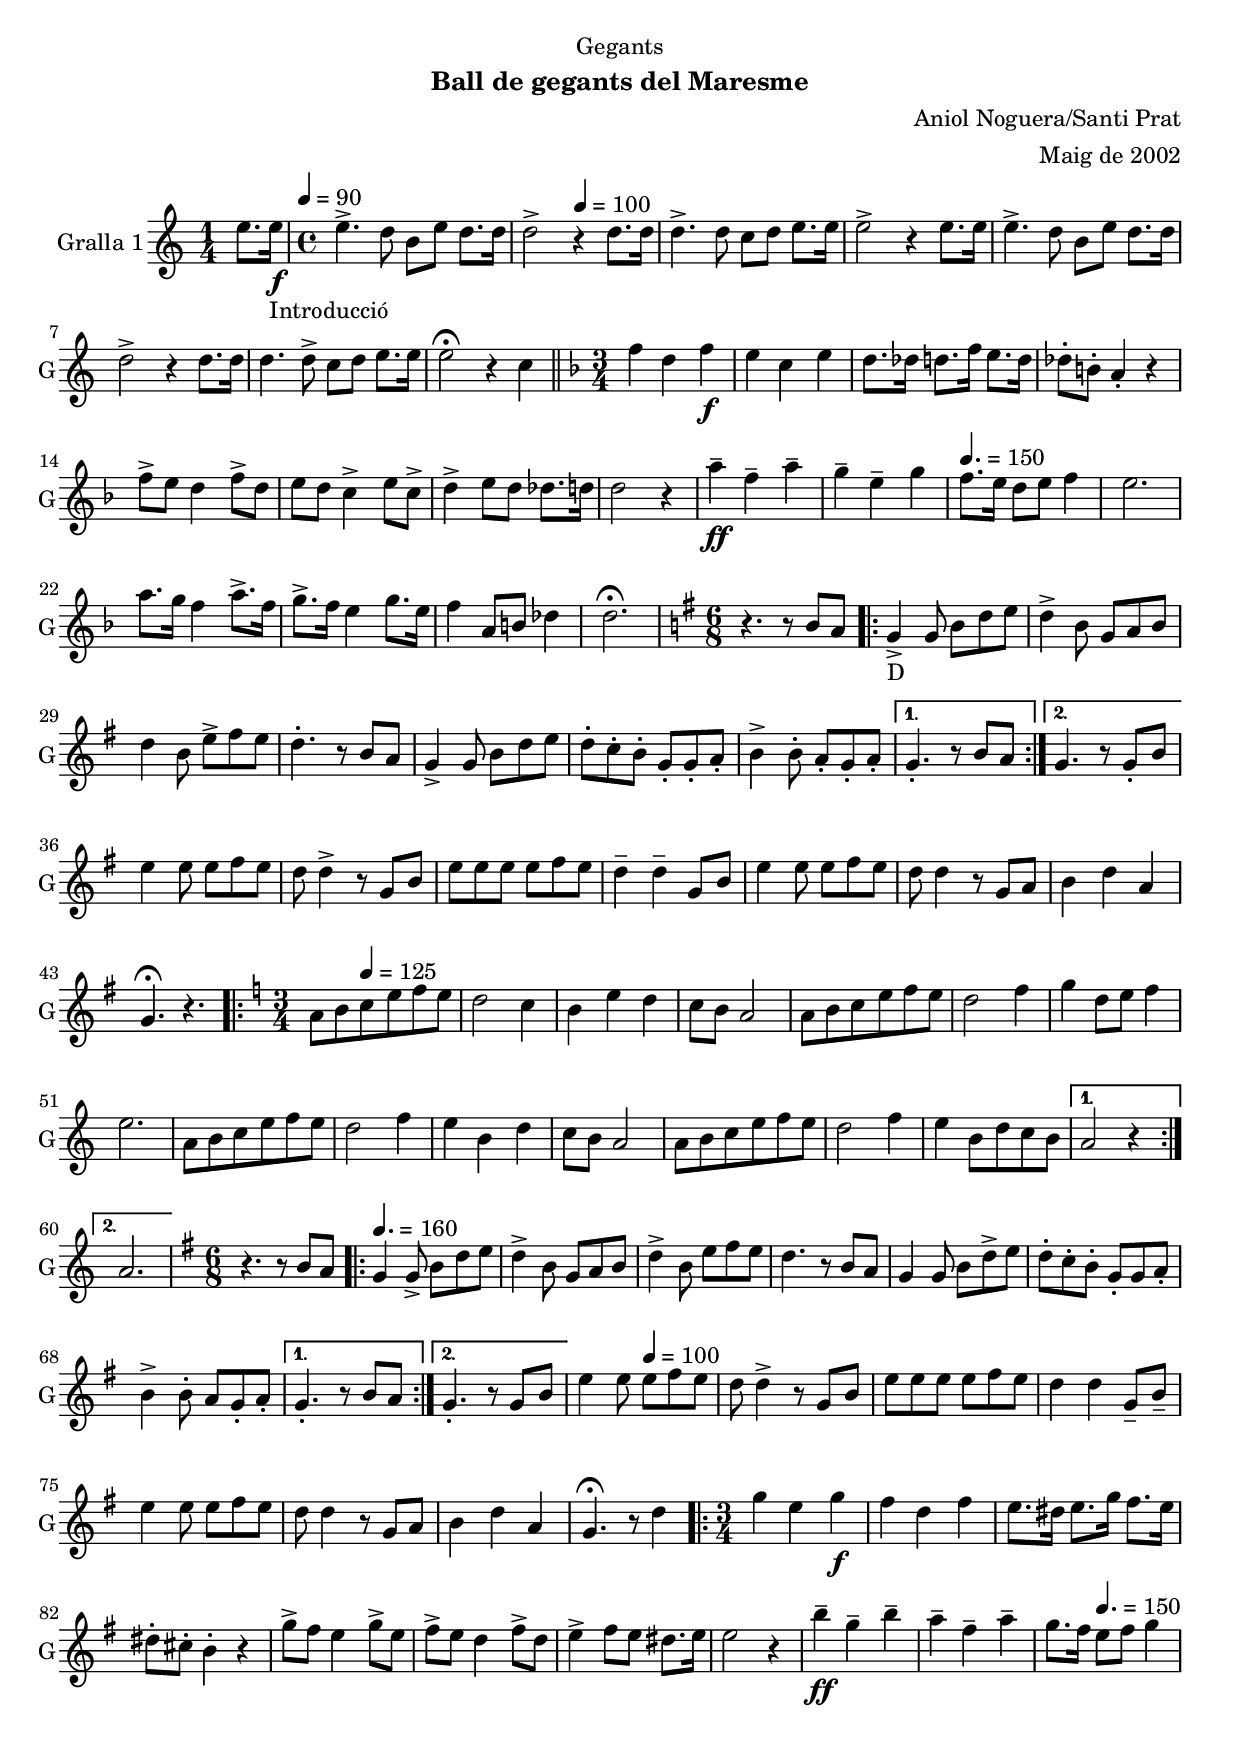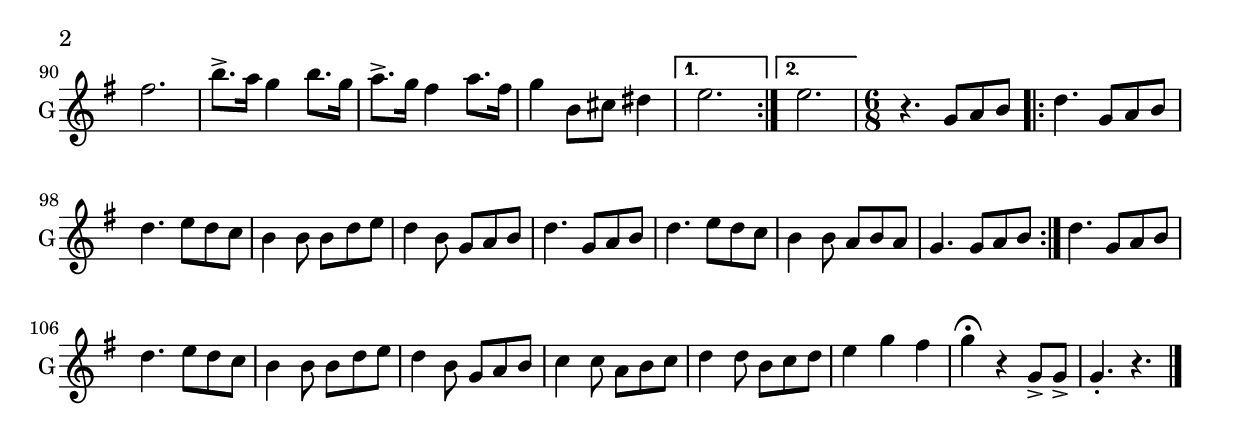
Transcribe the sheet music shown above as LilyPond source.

\version "2.22.1"

\header {
  dedication="Gegants"
  title=""
  subtitle="Ball de gegants del Maresme"
  subsubtitle=""
  poet=""
  meter=""
  piece=""
  composer="Aniol Noguera/Santi Prat"
  arranger="Maig de 2002"
  opus=""
  instrument=""
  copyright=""
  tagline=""
}

liniaroAa =
\relative e''
{
  \clef treble
  \key c \major
  \time 1/4
  e8. e16 _"Introducció" \f \tempo 4 = 90  |
  \time 4/4   e4. -> d8 b e d8. d16  |
  d2 -> \tempo 4 = 100 r4 d8. d16  |
  d4. -> d8 c d e8. e16  |
  %05
  e2 -> r4 e8. e16  |
  e4. -> d8 b e d8. d16  |
  d2 -> r4 d8. d16  |
  d4. d8 -> c d e8. e16  |
  e2 \fermata r4 c  \bar "||"
  %10
  \key f \major   \time 3/4   f4 d _"" f \f  |
  e4 c e  |
  d8. des16 d8. f16 e8. d16  |
  des8-. b-. a4-. r  |
  f'8 -> e d4 f8 -> d  |
  %15
  e8 d c4 -> e8 c ->  |
  d4-> e8 d des8. d16  |
  d2 r4  |
  a'4 -- \ff f -- a --  |
  g4 -- e -- g \tempo 4. = 150  |
  %20
  f8. e16 d8 e f4  |
  e2.  |
  a8. g16 f4 a8. -> f16  |
  g8. -> f16 e4 g8. e16  |
  f4 a,8 b des4  |
  %25
  d2. \fermata  |
  \key g \major   \time 6/8   r4. r8 b a  |
  \repeat volta 2 { g4 _"D" -> g8 b d e  |
  d4 -> b8 g a b  |
  d4 b8 e -> fis e  |
  %30
  d4. -. r8 b a  |
  g4 -> g8 b d e  |
  d8 -. c -. b -. g -. g -. a -.  |
  b4 -> b8 -. a -. g -. a -. }
  \alternative { { g4. -. r8 b a }
  %35
  { g4. r8 g -. b } }
  e4 e8 e fis e  |
  d8 d4 -> r8 g, b  |
  e8 e e e fis e  |
  d4 -- d -- g,8 b  |
  %40
  e4 e8 e fis e  |
  d8 d4 r8 g, a  |
  b4 d a  |
  g4. \fermata r  |
  \key c \major   \time 3/4   \repeat volta 2 { a8 b \tempo 4 = 125  c e f e  |
  %45
  d2 c4  |
  b4 e d  |
  c8 b a2  |
  a8 b c e f e  |
  d2 f4  |
  %50
  g4 d8 e f4  |
  e2.  |
  a,8 b c e f e  |
  d2 f4  |
  e4 b d  |
  %55
  c8 b a2  |
  a8 b c e f e  |
  d2 f4  |
  e4 b8 d c b }
  \alternative { { a2 r4 }
  %60
  { a2. } }
  \key g \major   \time 6/8   r4. r8 b a \tempo 4. = 160  |
  \repeat volta 2 { g4  g8 -> b d e  |
  d4 -> b8 g a b  |
  d4 -> b8 e fis e  |
  %65
  d4. r8 b a  |
  g4 g8 b d -> e  |
  d8 -. c -. b -. g -. g a -. -.  |
  b4 -> b8 -. a g -. a -. -. }
  \alternative { { g4. -. r8 b a }
  %70
  { g4. -. r8 g b } }
  e4 e8 \tempo 4 = 100 e fis e  |
  d8 d4 -> r8 g, b  |
  e8 e e e fis e  |
  d4 d g,8 -- b --  |
  %75
  e4 e8 e fis e  |
  d8 d4 r8 g, a   |
  b4 d a  |
  g4. \fermata r8 d'4  |
  \time 3/4   \repeat volta 2 { g4 e  g \f  |
  %80
  fis4 d fis  |
  e8. dis16 e8. g16 fis8. e16  |
  dis8-. cis-. b4-. r  |
  g'8 -> fis e4 g8 -> e  |
  fis8 -> e d4 fis8 -> d  |
  %85
  e4 -> fis8 e dis8. e16  |
  e2 r4  |
  b'4 \ff -- g -- b --  |
  a4 -- fis -- a --  |
  g8. fis16 \tempo 4. = 150 e8 fis g4  |
  %90
  fis2.  |
  b8. -> a16 g4 b8. g16  |
  a8. -> g16 fis4 a8. fis16  |
  g4 b,8 cis dis4 }
  \alternative { { e2. }
  %95
  { e2. } }
  \time 6/8   r4. g,8 a b  |
  \repeat volta 2 { d4. g,8  a b  |
  d4. e8 d c  |
  b4 b8 b d e  |
  %100
  d4 b8 g a b  |
  d4. g,8 a b  |
  d4. e8 d c  |
  b4 b8 a b a  |
  g4. g8 a b  | }
  %105
  d4. g,8 a b  |
  d4. e8 d c  |
  b4 b8 b d e  |
  d4 b8 g a b  |
  c4 c8 a b c  |
  %110
  d4 d8 b c d  |
  e4 g fis  |
  g4 \fermata r g,8 -> g ->  |
  g4. -. r  \bar "|."
}

\score {
  \new StaffGroup {
    \override Score.RehearsalMark #'self-alignment-X = #LEFT
    <<
      \new Staff \with {instrumentName = #"Gralla 1" shortInstrumentName = #"G"} \liniaroAa
    >>
  }
  \layout {}
}
\score { \unfoldRepeats
  \new StaffGroup {
    \override Score.RehearsalMark #'self-alignment-X = #LEFT
    <<
      \new Staff \with {instrumentName = #"Gralla 1" shortInstrumentName = #"G"} \liniaroAa
    >>
  }
  \midi {
    \set Staff.midiInstrument = "oboe"
    \set DrumStaff.midiInstrument = "drums"
  }
}

